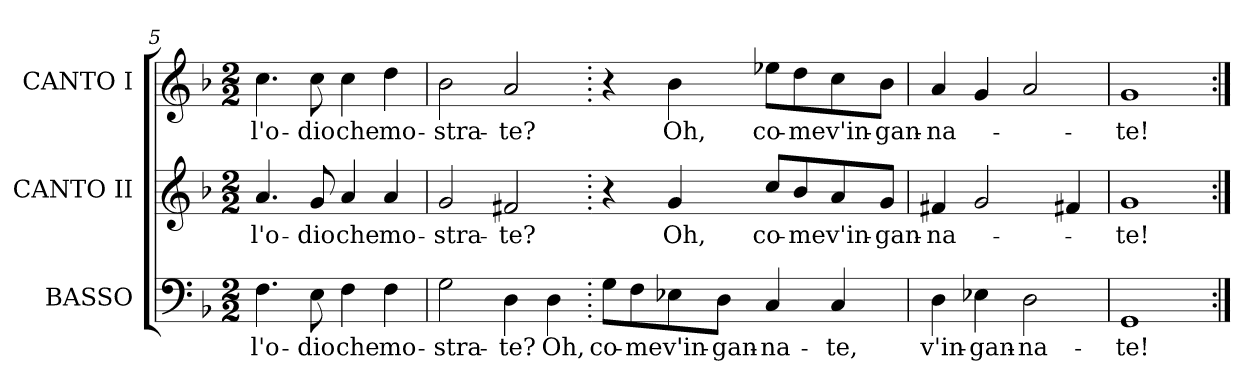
**kern	**text	**kern	**text	**kern	**text
*part3	*part3	*part2	*part2	*part1	*part1
*staff3	*staff3	*staff2	*staff2	*staff1	*staff1
*I"BASSO	*	*I"CANTO II	*	*I"CANTO I	*
*clefF4	*	*clefG2	*	*clefG2	*
*k[b-]	*	*k[b-]	*	*k[b-]	*
*F:	*	*F:	*	*F:	*
*M2/2	*	*M2/2	*	*M2/2	*
=5	=5	=5	=5	=5	=5
!	!LO:LY:b:color=#000000	!	!	!	!
!	!	!	!LO:LY:b:color=#000000	!	!
!	!	!	!	!	!LO:LY:b:color=#000000
4.Fi\	l'o-	4.ai/	l'o-	4.cci\	l'o-
!	!LO:LY:b:color=#000000	!	!	!	!
!	!	!	!LO:LY:b:color=#000000	!	!
!	!	!	!	!	!LO:LY:b:color=#000000
8Ei\	-dio	8gi/	-dio	8cci\	-dio
!	!LO:LY:b:color=#000000	!	!	!	!
!	!	!	!LO:LY:b:color=#000000	!	!
!	!	!	!	!	!LO:LY:b:color=#000000
4Fi\	che	4ai/	che	4cci\	che
!	!LO:LY:b:color=#000000	!	!	!	!
!	!	!	!LO:LY:b:color=#000000	!	!
!	!	!	!	!	!LO:LY:b:color=#000000
4Fi\	mo-	4ai/	mo-	4ddi\	mo-
!!LO:LB:g=z
=6	=6	=6	=6	=6	=6
!	!LO:LY:b:color=#000000	!	!	!	!
!	!	!	!LO:LY:b:color=#000000	!	!
!	!	!	!	!	!LO:LY:b:color=#000000
2Gi\	-stra-	2gi/	-stra-	2b-i\	-stra-
!	!LO:LY:b:color=#000000	!	!	!	!
!	!	!	!LO:LY:b:color=#000000	!	!
!	!	!	!	!	!LO:LY:b:color=#000000
4Di\	-te?	2f#Xi/	-te?	2ai/	-te?
!	!LO:LY:b:color=#000000	!	!	!	!
4Di\	Oh,	.	.	.	.
=7.	=7.	=7.	=7.	=7.	=7.
!	!LO:LY:b:color=#000000	!	!	!	!
8Gi\L	co-	4r	.	4r	.
!	!LO:LY:b:color=#000000	!	!	!	!
8Fi\	-me	.	.	.	.
!	!LO:LY:b:color=#000000	!	!	!	!
!	!	!	!LO:LY:b:color=#000000	!	!
!	!	!	!	!	!LO:LY:b:color=#000000
8E-Xi\	v'in-	4gi/	Oh,	4b-i\	Oh,
!	!LO:LY:b:color=#000000	!	!	!	!
8Di\J	-gan-	.	.	.	.
!	!LO:LY:b:color=#000000	!	!	!	!
!	!	!	!LO:LY:b:color=#000000	!	!
!	!	!	!	!	!LO:LY:b:color=#000000
4Ci/	-na-	8cci/L	co-	8ee-Xi\L	co-
!	!	!	!LO:LY:b:color=#000000	!	!
!	!	!	!	!	!LO:LY:b:color=#000000
.	.	8b-i/	-me	8ddi\	-me
!	!LO:LY:b:color=#000000	!	!	!	!
!	!	!	!LO:LY:b:color=#000000	!	!
!	!	!	!	!	!LO:LY:b:color=#000000
4Ci/	-te,	8ai/	v'in-	8cci\	v'in-
!	!	!	!LO:LY:b:color=#000000	!	!
!	!	!	!	!	!LO:LY:b:color=#000000
.	.	8gi/J	-gan-	8b-i\J	-gan-
=8	=8	=8	=8	=8	=8
!	!LO:LY:b:color=#000000	!	!	!	!
!	!	!	!LO:LY:b:color=#000000	!	!
!	!	!	!	!	!LO:LY:b:color=#000000
4Di\	v'in-	4f#Xi/	-na-	4ai/	-na-
!	!LO:LY:b:color=#000000	!	!	!	!
4E-Xi\	-gan-	2gi/	.	4gi/	.
!	!LO:LY:b:color=#000000	!	!	!	!
2Di\	-na-	.	.	2ai/	.
.	.	4f#Xi/	.	.	.
=9	=9	=9	=9	=9	=9
!	!LO:LY:b:color=#000000	!	!	!	!
!	!	!	!LO:LY:b:color=#000000	!	!
!	!	!	!	!	!LO:LY:b:color=#000000
1GGi	-te!	1gi	-te!	1gi	-te!
=:|!	=:|!	=:|!	=:|!	=:|!	=:|!
*-	*-	*-	*-	*-	*-
